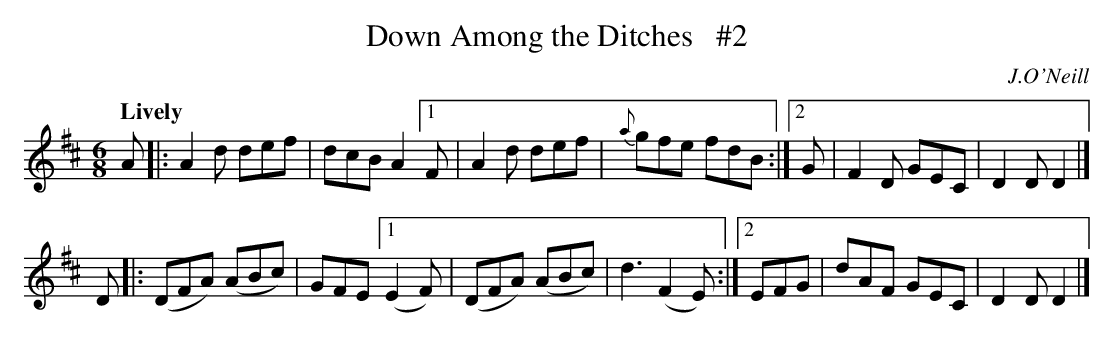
X:1
T: Down Among the Ditches   #2
O: J.O'Neill
Q: "Lively"
M: 6/8
L: 1/8
K: D
A |: A2d def | dcB A2 [1 F | A2d def | {a}gfe fdB :|\
                      [2 G | F2D GEC | D2D D2 |]
D |: (DFA) (ABc) | GFE [1 (E2F) | (DFA) (ABc)| d3 (F2E) :|\
                       [2  EFG  |  dAF   GEC | D2D D2 |]
